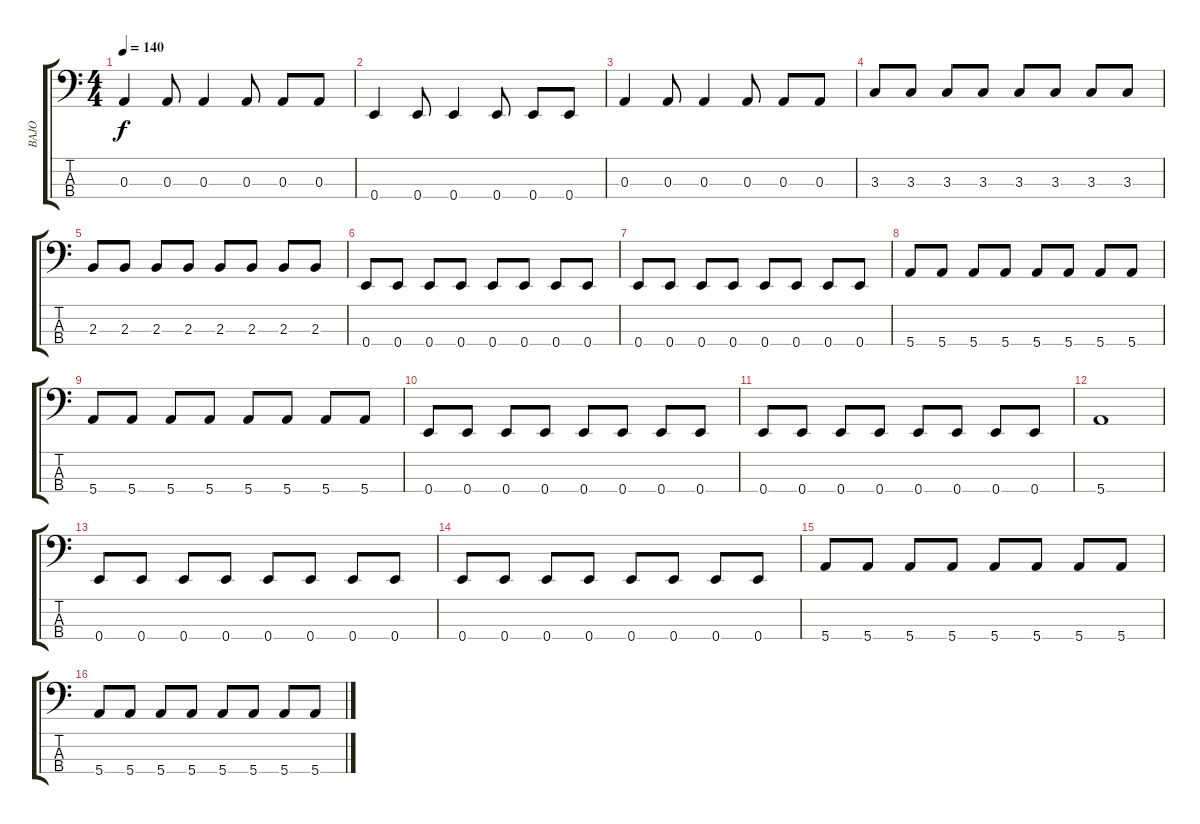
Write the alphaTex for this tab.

\track ("BAJO" "BAJO") {instrument electricbasspick}
\staff {score tabs}
\tuning (G2 D2 A1 E1) {hide}
\ts (4 4)
\tempo 140
\clef f4
\ks c
0.3.4{dy f} 0.3.8 0.3.4 0.3.8 0.3.8 0.3.8 |
0.4.4 0.4.8 0.4.4 0.4.8 0.4.8 0.4.8 |
0.3.4 0.3.8 0.3.4 0.3.8 0.3.8 0.3.8 |
3.3.8 3.3.8 3.3.8 3.3.8 3.3.8 3.3.8 3.3.8 3.3.8 |
2.3.8 2.3.8 2.3.8 2.3.8 2.3.8 2.3.8 2.3.8 2.3.8 |
0.4.8 0.4.8 0.4.8 0.4.8 0.4.8 0.4.8 0.4.8 0.4.8 |
0.4.8 0.4.8 0.4.8 0.4.8 0.4.8 0.4.8 0.4.8 0.4.8 |
5.4.8 5.4.8 5.4.8 5.4.8 5.4.8 5.4.8 5.4.8 5.4.8 |
5.4.8 5.4.8 5.4.8 5.4.8 5.4.8 5.4.8 5.4.8 5.4.8 |
0.4.8 0.4.8 0.4.8 0.4.8 0.4.8 0.4.8 0.4.8 0.4.8 |
0.4.8 0.4.8 0.4.8 0.4.8 0.4.8 0.4.8 0.4.8 0.4.8 |
5.4.1 |
0.4.8 0.4.8 0.4.8 0.4.8 0.4.8 0.4.8 0.4.8 0.4.8 |
0.4.8 0.4.8 0.4.8 0.4.8 0.4.8 0.4.8 0.4.8 0.4.8 |
5.4.8 5.4.8 5.4.8 5.4.8 5.4.8 5.4.8 5.4.8 5.4.8 |
5.4.8 5.4.8 5.4.8 5.4.8 5.4.8 5.4.8 5.4.8 5.4.8
